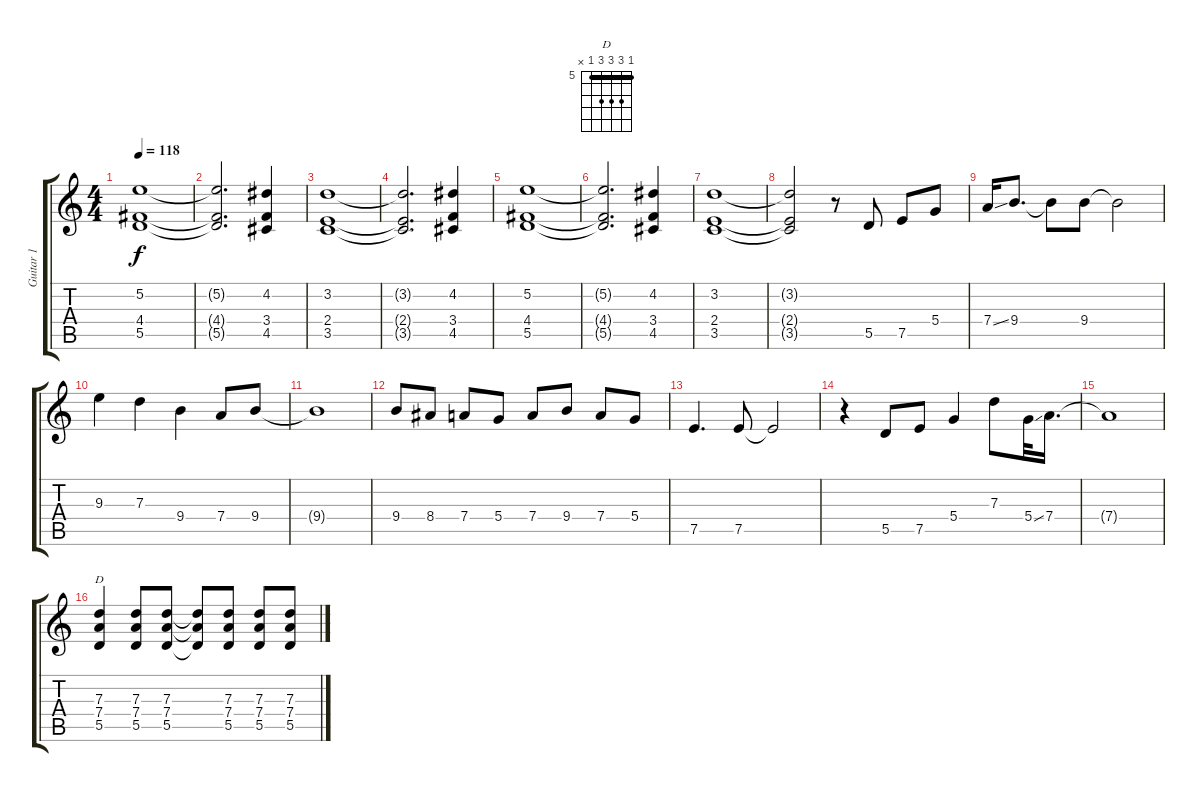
\track ("Guitar 1" "Guitar 1") {instrument electricguitarclean}
\staff {score tabs}
\tuning (E4 B3 G3 D3 A2 E2) {hide}
\chord ("D" 5 7 7 7 5 x) {firstfret 5 barre 5}
\ts (4 4)
\tempo 118
\clef g2
\ks c
(5.2 4.4 5.5).1{dy f} |
(5.2{t} 4.4{t} 5.5{t}).2{d} (4.2 3.4 4.5).4 |
(3.2 2.4 3.5).1 |
(3.2{t} 2.4{t} 3.5{t}).2{d} (4.2 3.4 4.5).4 |
(5.2 4.4 5.5).1 |
(5.2{t} 4.4{t} 5.5{t}).2{d} (4.2 3.4 4.5).4 |
(3.2 2.4 3.5).1 |
(3.2{t} 2.4{t} 3.5{t}).2 r.8 5.5.8{volume 16} 7.5.8 5.4.8 |
7.4{ss}.16 9.4.8{d} 9.4{t}.8 9.4.8 9.4{t}.2 |
9.3.4 7.3.4 9.4.4 7.4.8 9.4.8 |
9.4{t}.1 |
9.4.8 8.4.8 7.4.8 5.4.8 7.4.8 9.4.8 7.4.8 5.4.8 |
7.5.4{d} 7.5.8 7.5{t}.2 |
r.4 5.5.8 7.5.8 5.4.4 7.3.8 5.4{ss}.32 7.4.16{d} |
7.4{t}.1 |
(7.3 7.4 5.5).4{ch "D" volume 10} (7.3 7.4 5.5).8 (7.3 7.4 5.5).8 (7.3{t} 7.4{t} 5.5{t}).8 (7.3 7.4 5.5).8 (7.3 7.4 5.5).8 (7.3 7.4 5.5).8
